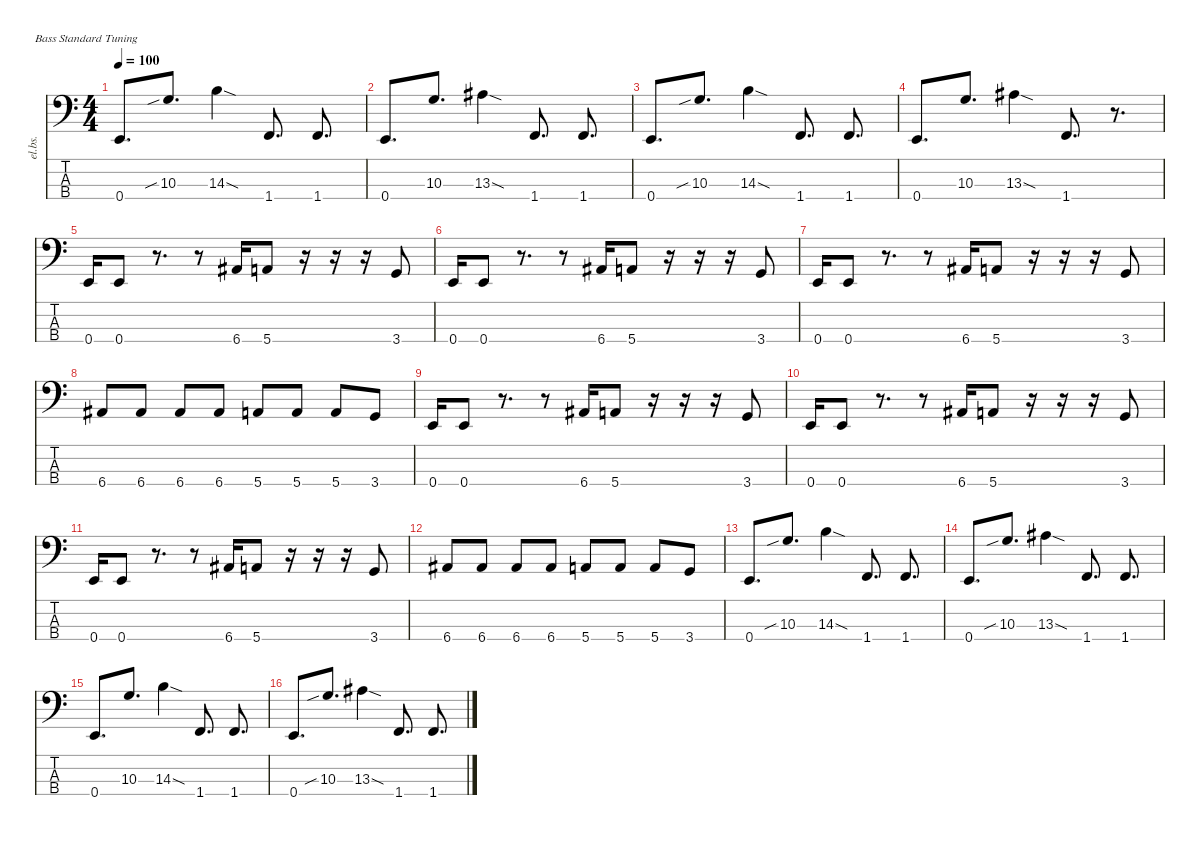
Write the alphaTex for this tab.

\defaultSystemsLayout 4
\hideDynamics
\bracketExtendMode nobrackets
\otherSystemsTrackNameOrientation horizontal
\track ("Electric Bass" "el.bs.") {instrument electricbassfinger}
\staff {score tabs}
\tuning (G2 D2 A1 E1)
\ts (4 4)
\tempo 100
\clef f4
\ks c
0.4.8{d dy mf beam Up} 10.3{sib}.8{d beam Up} 14.3{sod}.4{beam Down} 1.4.8{d beam Up} 1.4.8{d beam Up} |
0.4.8{d beam Up} 10.3.8{d beam Up} 13.3{sod acc #}.4{beam Down} 1.4.8{d beam Up} 1.4.8{d beam Up} |
0.4.8{d beam Up} 10.3{sib}.8{d beam Up} 14.3{sod}.4{beam Down} 1.4.8{d beam Up} 1.4.8{d beam Up} |
0.4.8{d beam Up} 10.3.8{d beam Up} 13.3{sod acc #}.4{beam Down} 1.4.8{d beam Up} r.8{d beam Up} |
0.4.16{beam Up} 0.4.8{beam Up} r.8{d beam Up} r.8{beam Up} 6.4{acc #}.16{beam Up} 5.4.8{beam Up} r.16{beam Up} r.16{beam Up} r.16{beam Up} 3.4.8{beam Up} |
0.4.16{beam Up} 0.4.8{beam Up} r.8{d beam Up} r.8{beam Up} 6.4{acc #}.16{beam Up} 5.4.8{beam Up} r.16{beam Up} r.16{beam Up} r.16{beam Up} 3.4.8{beam Up} |
0.4.16{beam Up} 0.4.8{beam Up} r.8{d beam Up} r.8{beam Up} 6.4{acc #}.16{beam Up} 5.4.8{beam Up} r.16{beam Up} r.16{beam Up} r.16{beam Up} 3.4.8{beam Up} |
6.4{acc #}.8{beam Up} 6.4{acc #}.8{beam Up} 6.4{acc #}.8{beam Up} 6.4{acc #}.8{beam Up} 5.4.8{beam Up} 5.4.8{beam Up} 5.4.8{beam Up} 3.4.8{beam Up} |
0.4.16{beam Up} 0.4.8{beam Up} r.8{d beam Up} r.8{beam Up} 6.4{acc #}.16{beam Up} 5.4.8{beam Up} r.16{beam Up} r.16{beam Up} r.16{beam Up} 3.4.8{beam Up} |
0.4.16{beam Up} 0.4.8{beam Up} r.8{d beam Up} r.8{beam Up} 6.4{acc #}.16{beam Up} 5.4.8{beam Up} r.16{beam Up} r.16{beam Up} r.16{beam Up} 3.4.8{beam Up} |
0.4.16{beam Up} 0.4.8{beam Up} r.8{d beam Up} r.8{beam Up} 6.4{acc #}.16{beam Up} 5.4.8{beam Up} r.16{beam Up} r.16{beam Up} r.16{beam Up} 3.4.8{beam Up} |
6.4{acc #}.8{beam Up} 6.4{acc #}.8{beam Up} 6.4{acc #}.8{beam Up} 6.4{acc #}.8{beam Up} 5.4.8{beam Up} 5.4.8{beam Up} 5.4.8{beam Up} 3.4.8{beam Up} |
0.4.8{d beam Up} 10.3{sib}.8{d beam Up} 14.3{sod}.4{beam Down} 1.4.8{d beam Up} 1.4.8{d beam Up} |
0.4.8{d beam Up} 10.3{sib}.8{d beam Up} 13.3{sod acc #}.4{beam Down} 1.4.8{d beam Up} 1.4.8{d beam Up} |
0.4.8{d beam Up} 10.3.8{d beam Up} 14.3{sod}.4{beam Down} 1.4.8{d beam Up} 1.4.8{d beam Up} |
0.4.8{d beam Up} 10.3{sib}.8{d beam Up} 13.3{sod acc #}.4{beam Down} 1.4.8{d beam Up} 1.4.8{d beam Up}
